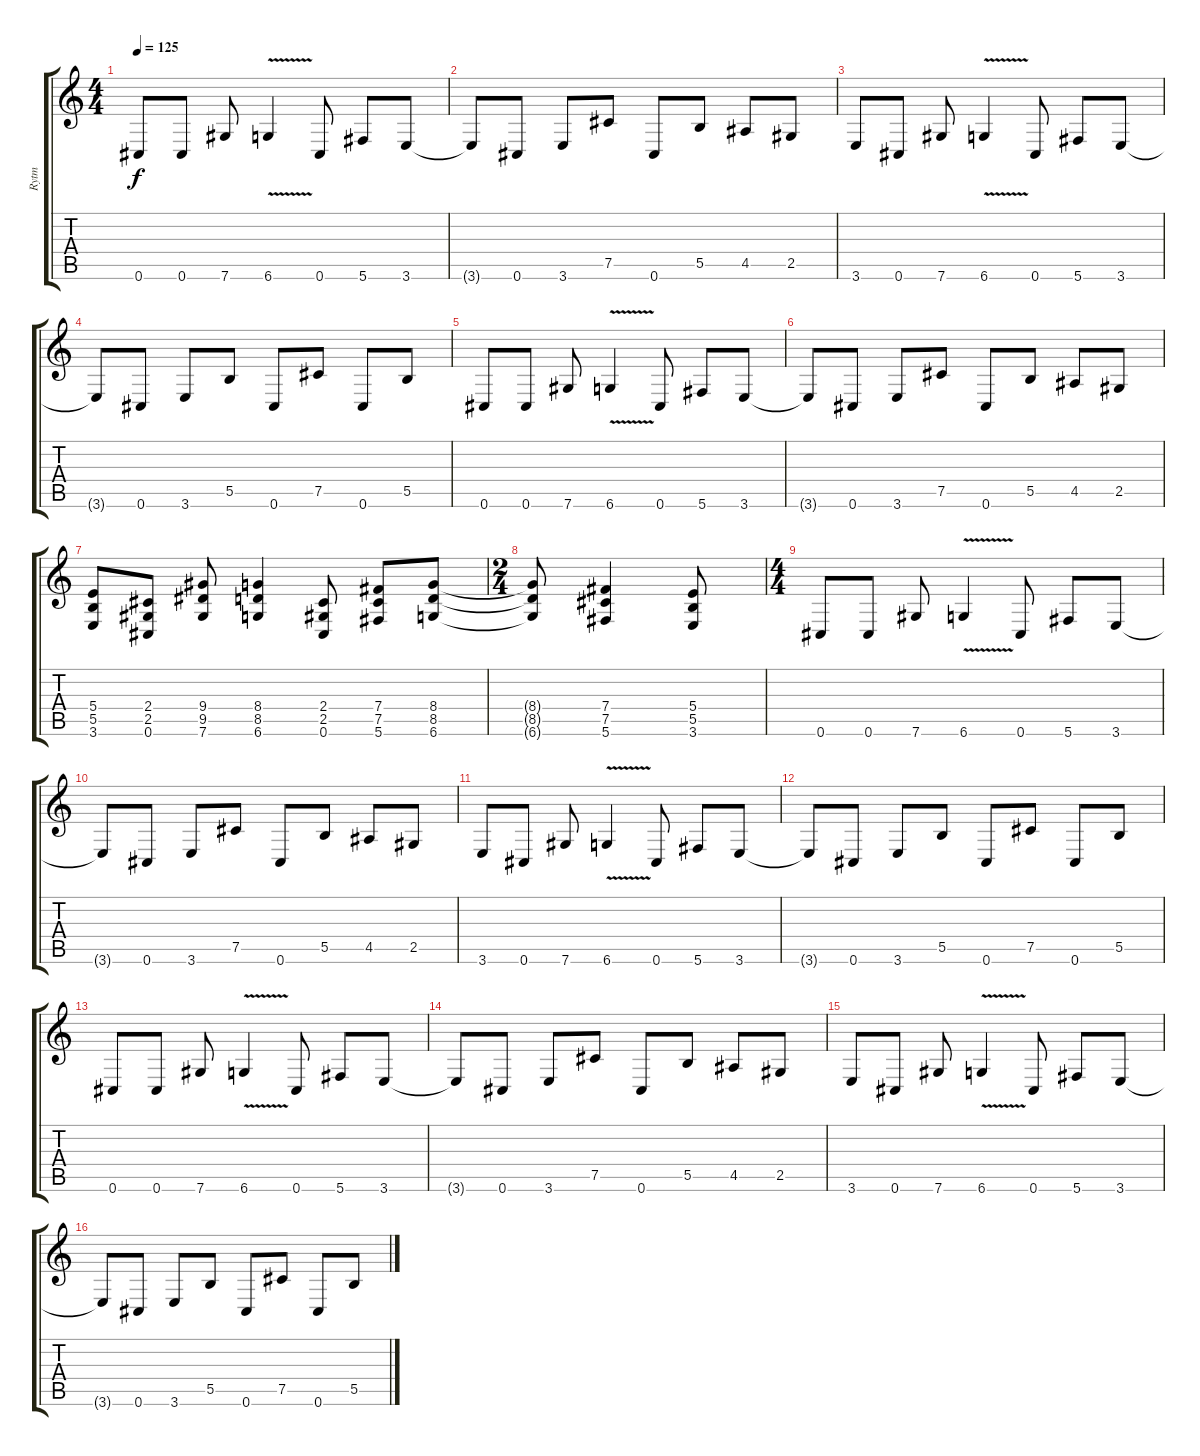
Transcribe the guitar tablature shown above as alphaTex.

\track ("Rytm" "Rytm") {instrument distortionguitar}
\staff {score tabs}
\tuning (Db4 Ab3 E3 B2 Gb2 Db2) {hide}
\ts (4 4)
\tempo 125
\clef g2
\ks c
0.6.8{dy f} 0.6.8 7.6.8 6.6{v}.4 0.6.8 5.6.8 3.6.8 |
3.6{t}.8 0.6.8 3.6.8 7.5.8 0.6.8 5.5.8 4.5.8 2.5.8 |
3.6.8 0.6.8 7.6.8 6.6{v}.4 0.6.8 5.6.8 3.6.8 |
3.6{t}.8 0.6.8 3.6.8 5.5.8 0.6.8 7.5.8 0.6.8 5.5.8 |
0.6.8 0.6.8 7.6.8 6.6{v}.4 0.6.8 5.6.8 3.6.8 |
3.6{t}.8 0.6.8 3.6.8 7.5.8 0.6.8 5.5.8 4.5.8 2.5.8 |
(5.4 5.5 3.6).8 (2.4 2.5 0.6).8 (9.4 9.5 7.6).8 (8.4 8.5 6.6).4 (2.4 2.5 0.6).8 (7.4 7.5 5.6).8 (8.4 8.5 6.6).8 |
\ts (2 4)
(8.4{t} 8.5{t} 6.6{t}).8 (7.4 7.5 5.6).4 (5.4 5.5 3.6).8 |
\ts (4 4)
0.6.8 0.6.8 7.6.8 6.6{v}.4 0.6.8 5.6.8 3.6.8 |
3.6{t}.8 0.6.8 3.6.8 7.5.8 0.6.8 5.5.8 4.5.8 2.5.8 |
3.6.8 0.6.8 7.6.8 6.6{v}.4 0.6.8 5.6.8 3.6.8 |
3.6{t}.8 0.6.8 3.6.8 5.5.8 0.6.8 7.5.8 0.6.8 5.5.8 |
0.6.8 0.6.8 7.6.8 6.6{v}.4 0.6.8 5.6.8 3.6.8 |
3.6{t}.8 0.6.8 3.6.8 7.5.8 0.6.8 5.5.8 4.5.8 2.5.8 |
3.6.8 0.6.8 7.6.8 6.6{v}.4 0.6.8 5.6.8 3.6.8 |
3.6{t}.8 0.6.8 3.6.8 5.5.8 0.6.8 7.5.8 0.6.8 5.5.8
